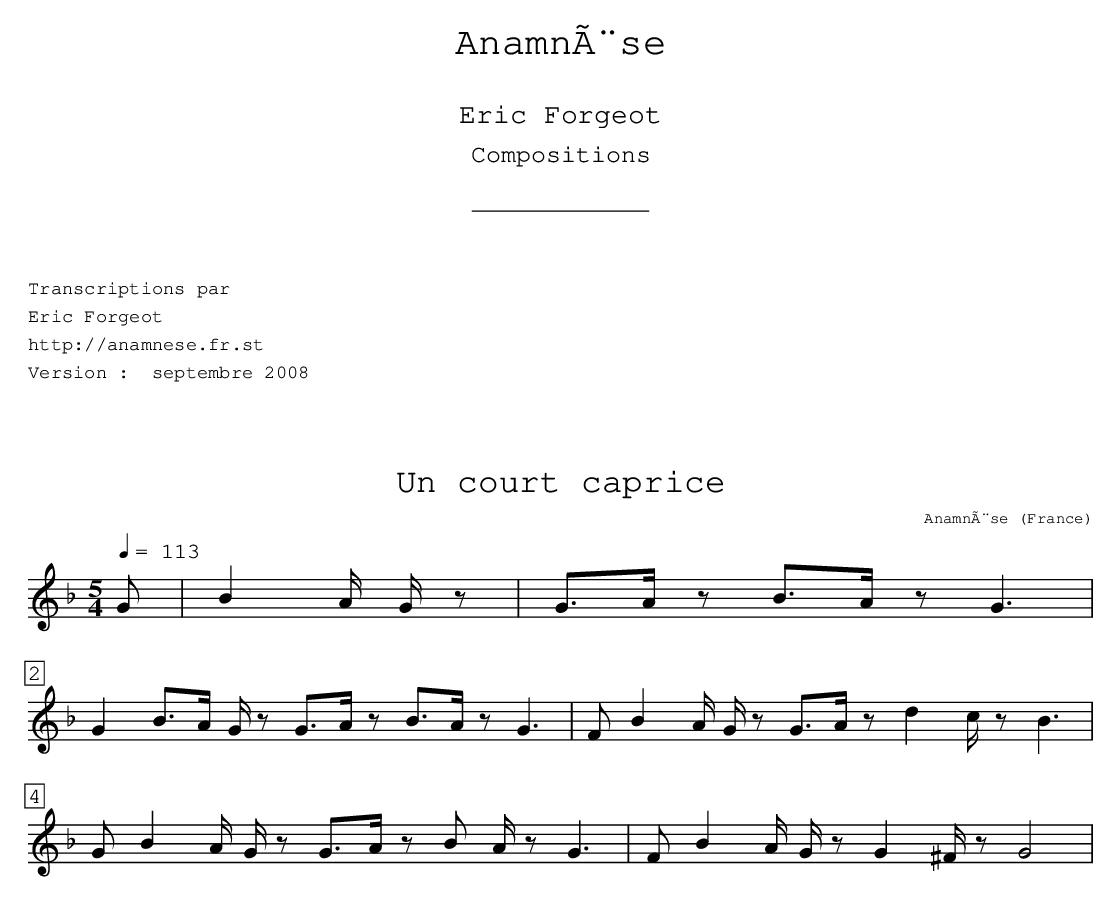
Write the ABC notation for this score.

X:1
T:Un court caprice
C:Anamnèse
O:France
M:5/4
L:1/8
Q:1/4=113
K:F
%%staves [1 | 2 | 3]
V:1
G | B2 A/ G/z | G>A z B>A z G3 |
G2 B>A G/z G>A z B>A z G3 | F B2 A/ G/ z G>A z d2 c/ z B3 |
G B2 A/ G/z G>A z B A/ z G3 | F B2 A/ G/ z G2 ^F/ z G4 |
